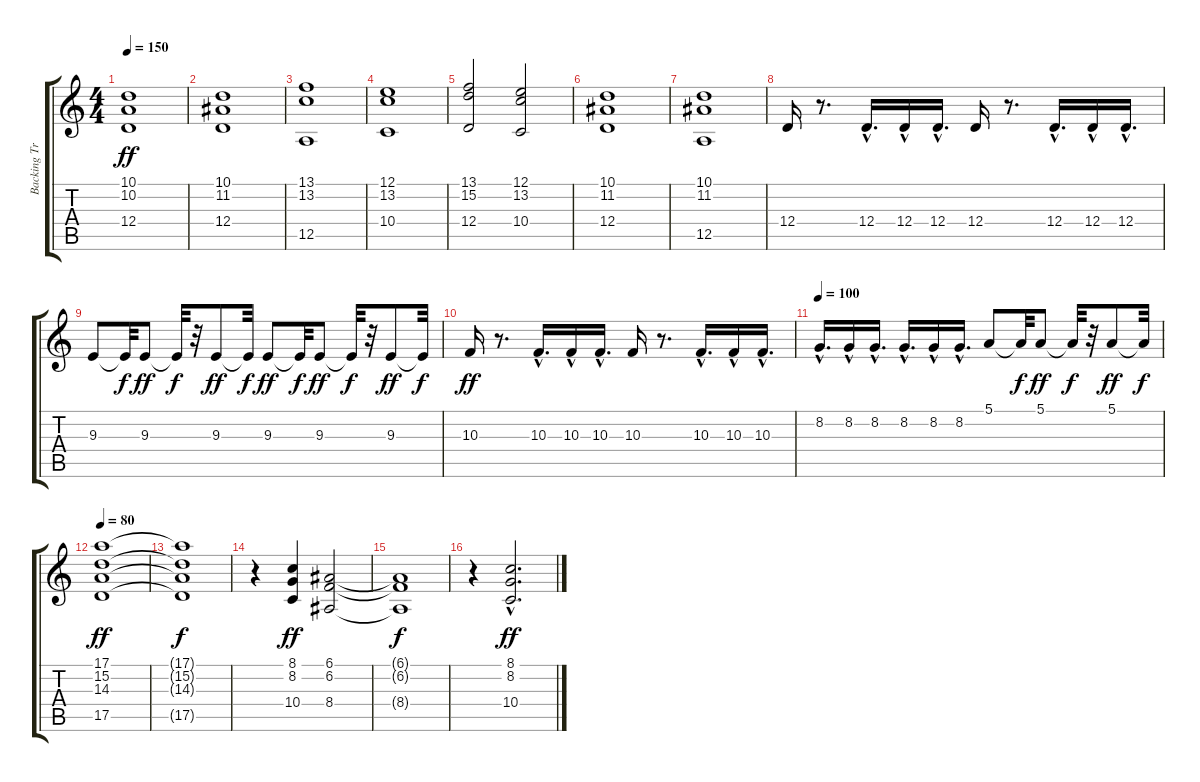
\track ("Backing Track (Strings)" "Backing Tr") {instrument stringensemble1}
\staff {score tabs}
\tuning (E4 B3 G3 D3 A2 E2) {hide}
\ts (4 4)
\tempo 150
\clef g2
\ks c
(10.1 10.2 12.4).1{dy ff} |
(10.1 11.2 12.4).1 |
(13.1 13.2 12.5).1 |
(12.1 13.2 10.4).1 |
(13.1 15.2 12.4).2 (12.1 13.2 10.4).2 |
(10.1 11.2 12.4).1 |
(10.1 11.2 12.5).1 |
12.4.16 r.8{d} 12.4{hac}.16{d} 12.4{hac}.16 12.4{hac}.16{d} 12.4.16 r.8{d} 12.4{hac}.16{d} 12.4{hac}.16 12.4{hac}.16{d} |
9.3.8 9.3{t}.32{dy f} 9.3.8{dy ff} 9.3{t}.32{dy f} r.32 9.3.8{dy ff} 9.3{t}.32{dy f} 9.3.8{dy ff} 9.3{t}.32{dy f} 9.3.8{dy ff} 9.3{t}.32{dy f} r.32 9.3.8{dy ff} 9.3{t}.32{dy f} |
10.3.16{dy ff} r.8{d} 10.3{hac}.16{d} 10.3{hac}.16 10.3{hac}.16{d} 10.3.16 r.8{d} 10.3{hac}.16{d} 10.3{hac}.16 10.3{hac}.16{d} |
\tempo 100
8.2{hac}.16{d} 8.2{hac}.16 8.2{hac}.16{d} 8.2{hac}.16{d} 8.2{hac}.16 8.2{hac}.16{d} 5.1.8 5.1{t}.32{dy f} 5.1.8{dy ff} 5.1{t}.32{dy f} r.32 5.1.8{dy ff} 5.1{t}.32{dy f} |
\tempo 80
(17.1 15.2 14.3 17.5).1{dy ff} |
(17.1{t} 15.2{t} 14.3{t} 17.5{t}).1{dy f} |
r.4 (8.1 8.2 10.4).4{dy ff} (6.1 6.2 8.4).2 |
(6.1{t} 6.2{t} 8.4{t}).1{dy f} |
r.4 (8.1{hac} 8.2{hac} 10.4{hac}).2{d dy ff}
